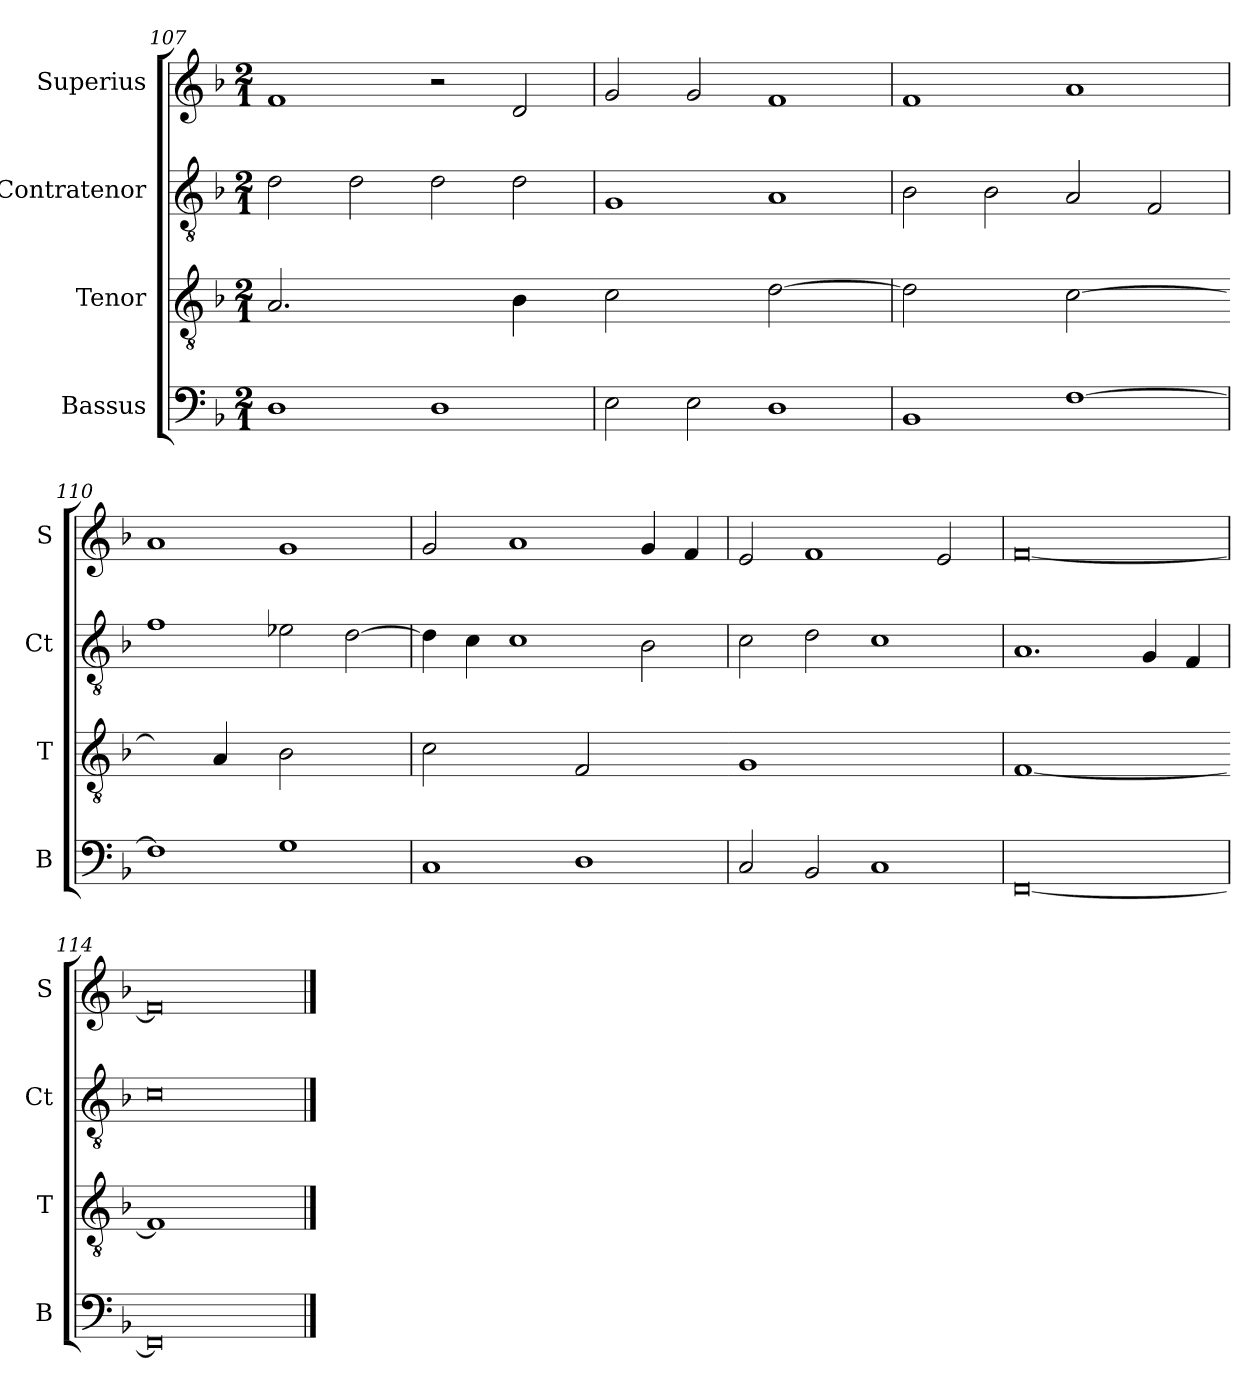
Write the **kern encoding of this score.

**kern	**kern	**kern	**kern
*part4	*part3	*part2	*part1
*staff4	*staff3	*staff2	*staff1
*I"Bassus	*I"Tenor	*I"Contratenor	*I"Superius
*I'B	*I'T	*I'Ct	*I'S
*clefF4	*clefGv2	*clefGv2	*clefG2
*k[b-]	*k[b-]	*k[b-]	*k[b-]
*M2/1	*M2/1	*M2/1	*M2/1
=107	=107	=107	=107
!	!LO:N:vis=2.	!	!
1D	1.A	2d	1f
.	.	2d	.
1D	.	2d	2r
!	!LO:N:vis=4	!	!
.	2B-	2d	2d
=108	=108-	=108	=108
!	!LO:N:vis=2	!	!
2E	1c	1G	2g
2E	.	.	2g
!	!LO:N:vis=2	!	!
1D	[1d	1A	1f
=109	=109	=109	=109
!	!LO:N:vis=2	!	!
1BB-	1d]	2B-	1f
.	.	2B-	.
!	!LO:N:vis=2	!	!
[1F	[1c	2A	1a
.	.	2F	.
=110	=110-	=110	=110
!	!LO:N:vis=4	!	!
1F]	2cyy]	1f	1a
!	!LO:N:vis=4	!	!
.	2A	.	.
!	!LO:N:vis=2	!	!
1G	1B-	2e-X	1g
.	.	[2d	.
=111	=111	=111	=111
!	!LO:N:vis=2	!	!
1C	1c	4d]	2g
.	.	4c	.
.	.	1c	1a
!	!LO:N:vis=2	!	!
1D	1F	.	.
.	.	2B-	4g
.	.	.	4f
=112	=112-	=112	=112
!	!LO:N:vis=1	!	!
2C	0G	2c	2e
2BB-	.	2d	1f
1C	.	1c	.
.	.	.	2e
=113	=113	=113	=113
!	!LO:N:vis=1	!	!
[0FF	[0F	1.A	[0f
.	.	4G	.
.	.	4F	.
=114	=114-	=114	=114
!	!LO:N:vis=1	!	!
0FF]	0F]	0c	0f]
==	==	==	==
*-	*-	*-	*-
